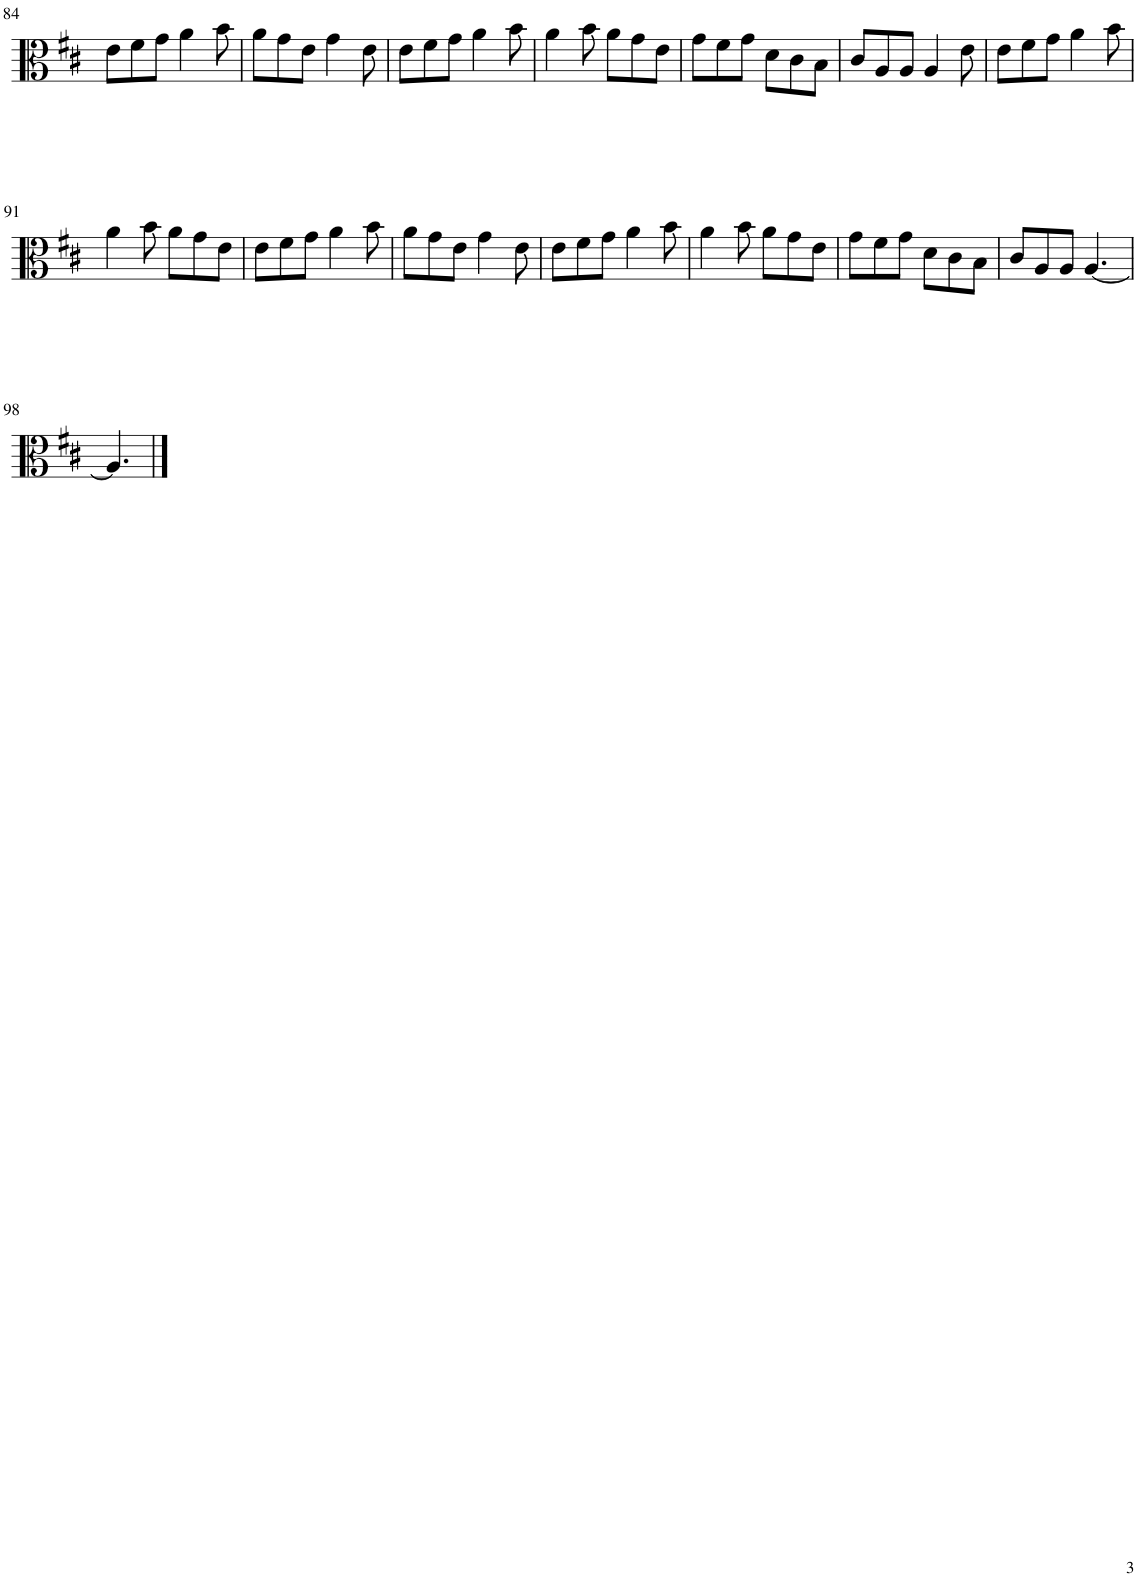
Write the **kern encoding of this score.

**kern
*part1
*staff1
*I"Piano
*I'Pno
!!LO:PB:g=z
*clefC3
*k[f#c#]
*D:
*M6/8
=84
8e\L
8f#\
8g\J
4a\
8b\
=85
8a\L
8g\
8e\J
4g\
8e\
=86
8e\L
8f#\
8g\J
4a\
8b\
=87
4a\
8b\
8a\L
8g\
8e\J
=88
8g\L
8f#\
8g\J
8d\L
8c#\
8B\J
=89
8c#/L
8A/
8A/J
4A/
8e\
=90
8e\L
8f#\
8g\J
4a\
8b\
!!LO:LB:g=z
=91
4a\
8b\
8a\L
8g\
8e\J
=92
8e\L
8f#\
8g\J
4a\
8b\
=93
8a\L
8g\
8e\J
4g\
8e\
=94
8e\L
8f#\
8g\J
4a\
8b\
=95
4a\
8b\
8a\L
8g\
8e\J
=96
8g\L
8f#\
8g\J
8d\L
8c#\
8B\J
=97
8c#/L
8A/
8A/J
[4.A/
!!LO:LB:g=z
=98
4.A/]
==
*-
